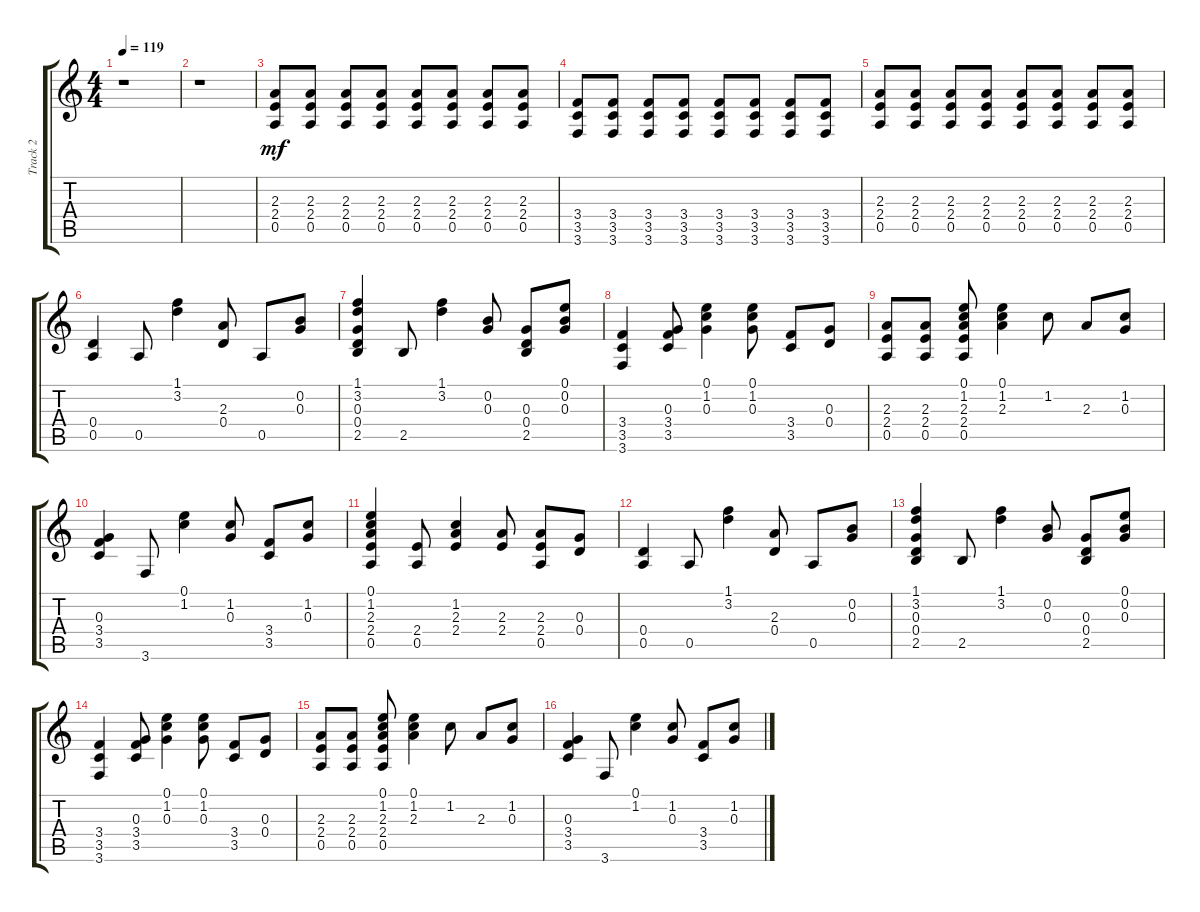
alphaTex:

\track ("Track 2" "Track 2") {instrument overdrivenguitar}
\staff {score tabs}
\tuning (E4 B3 G3 D3 A2 D2) {hide}
\ts (4 4)
\tempo 119
\clef g2
\ks c
r.1{dy mf} |
r.1 |
(2.3 2.4 0.5).8 (2.3 2.4 0.5).8 (2.3 2.4 0.5).8 (2.3 2.4 0.5).8 (2.3 2.4 0.5).8 (2.3 2.4 0.5).8 (2.3 2.4 0.5).8 (2.3 2.4 0.5).8 |
(3.4 3.5 3.6).8 (3.4 3.5 3.6).8 (3.4 3.5 3.6).8 (3.4 3.5 3.6).8 (3.4 3.5 3.6).8 (3.4 3.5 3.6).8 (3.4 3.5 3.6).8 (3.4 3.5 3.6).8 |
(2.3 2.4 0.5).8 (2.3 2.4 0.5).8 (2.3 2.4 0.5).8 (2.3 2.4 0.5).8 (2.3 2.4 0.5).8 (2.3 2.4 0.5).8 (2.3 2.4 0.5).8 (2.3 2.4 0.5).8 |
(0.4 0.5).4 0.5.8 (1.1 3.2).4 (2.3 0.4).8 0.5.8 (0.2 0.3).8 |
(1.1 3.2 0.3 0.4 2.5).4 2.5.8 (1.1 3.2).4 (0.2 0.3).8 (0.3 0.4 2.5).8 (0.1 0.2 0.3).8 |
(3.4 3.5 3.6).4 (0.3 3.4 3.5).8 (0.1 1.2 0.3).4 (0.1 1.2 0.3).8 (3.4 3.5).8 (0.3 0.4).8 |
(2.3 2.4 0.5).8 (2.3 2.4 0.5).8 (0.1 1.2 2.3 2.4 0.5).8 (0.1 1.2 2.3).4 1.2.8 2.3.8 (1.2 0.3).8 |
(0.3 3.4 3.5).4 3.6.8 (0.1 1.2).4 (1.2 0.3).8 (3.4 3.5).8 (1.2 0.3).8 |
(0.1 1.2 2.3 2.4 0.5).4 (2.4 0.5).8 (1.2 2.3 2.4).4 (2.3 2.4).8 (2.3 2.4 0.5).8 (0.3 0.4).8 |
(0.4 0.5).4 0.5.8 (1.1 3.2).4 (2.3 0.4).8 0.5.8 (0.2 0.3).8 |
(1.1 3.2 0.3 0.4 2.5).4 2.5.8 (1.1 3.2).4 (0.2 0.3).8 (0.3 0.4 2.5).8 (0.1 0.2 0.3).8 |
(3.4 3.5 3.6).4 (0.3 3.4 3.5).8 (0.1 1.2 0.3).4 (0.1 1.2 0.3).8 (3.4 3.5).8 (0.3 0.4).8 |
(2.3 2.4 0.5).8 (2.3 2.4 0.5).8 (0.1 1.2 2.3 2.4 0.5).8 (0.1 1.2 2.3).4 1.2.8 2.3.8 (1.2 0.3).8 |
(0.3 3.4 3.5).4 3.6.8 (0.1 1.2).4 (1.2 0.3).8 (3.4 3.5).8 (1.2 0.3).8
